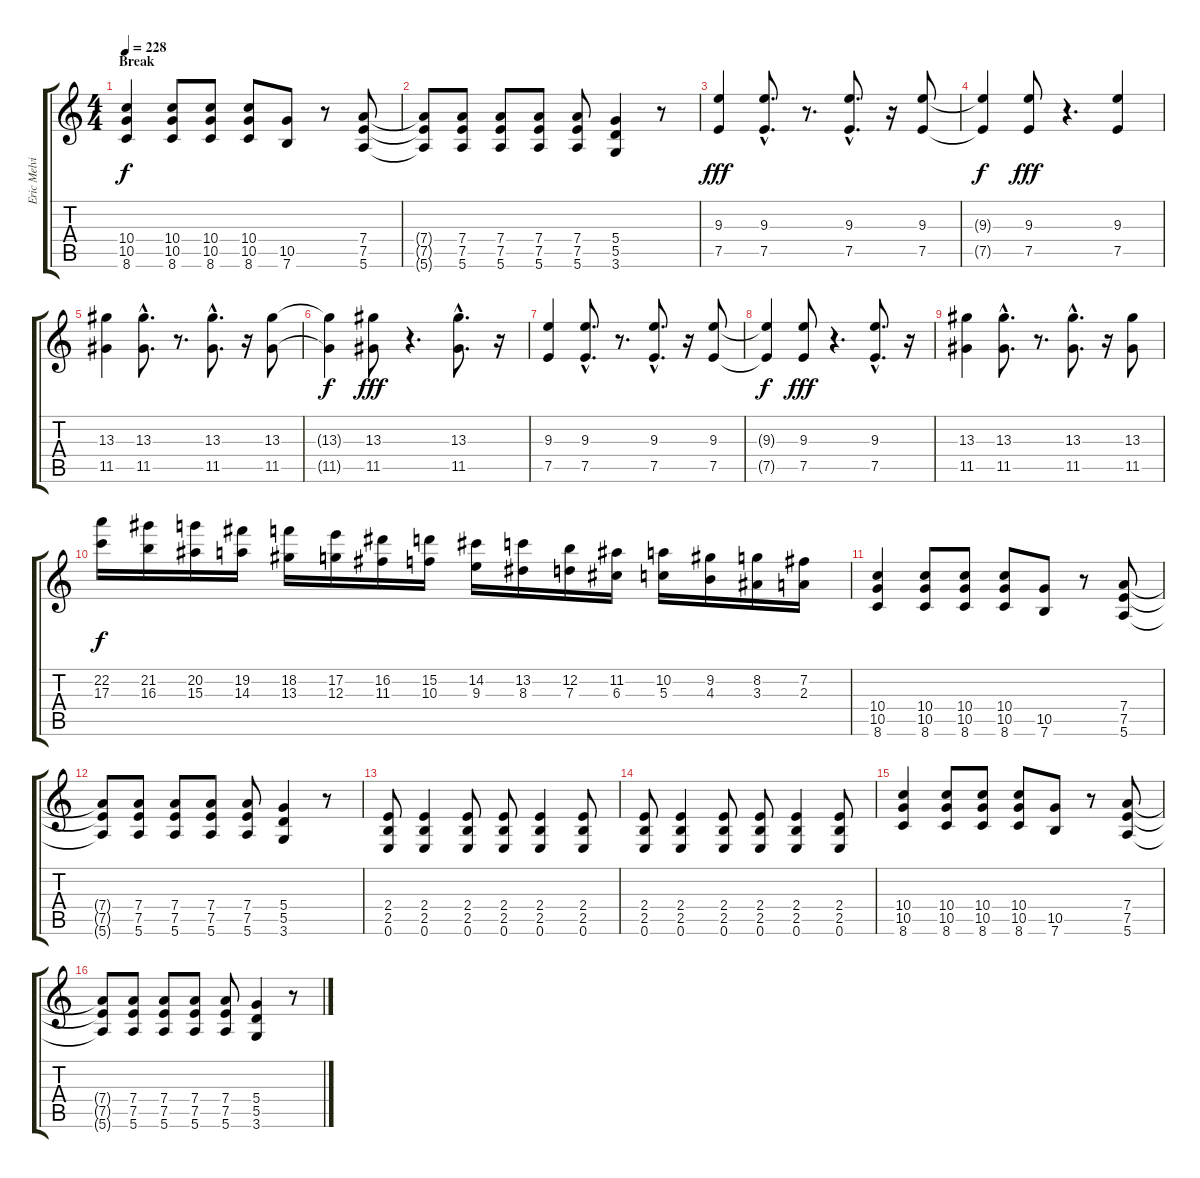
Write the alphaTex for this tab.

\track ("Eric Melvin" "Eric Melvi") {instrument distortionguitar}
\staff {score tabs}
\tuning (E4 B3 G3 D3 A2 E2) {hide}
\ts (4 4)
\section ("" "Break")
\tempo 228
\clef g2
\ks c
(10.4 10.5 8.6).4{dy f} (10.4 10.5 8.6).8 (10.4 10.5 8.6).8 (10.4 10.5 8.6).8 (10.5 7.6).8 r.8 (7.4 7.5 5.6).8 |
(7.4{t} 7.5{t} 5.6{t}).8 (7.4 7.5 5.6).8 (7.4 7.5 5.6).8 (7.4 7.5 5.6).8 (7.4 7.5 5.6).8 (5.4 5.5 3.6).4 r.8 |
(9.3 7.5).4{dy fff} (9.3{hac} 7.5{hac}).8{d} r.8{d} (9.3{hac} 7.5{hac}).8{d} r.16 (9.3 7.5).8 |
(9.3{t} 7.5{t}).4{dy f} (9.3 7.5).8{dy fff} r.4{d} (9.3 7.5).4 |
(13.3 11.5).4 (13.3{hac} 11.5{hac}).8{d} r.8{d} (13.3{hac} 11.5{hac}).8{d} r.16 (13.3 11.5).8 |
(13.3{t} 11.5{t}).4{dy f} (13.3 11.5).8{dy fff} r.4{d} (13.3{hac} 11.5{hac}).8{d} r.16 |
(9.3 7.5).4 (9.3{hac} 7.5{hac}).8{d} r.8{d} (9.3{hac} 7.5{hac}).8{d} r.16 (9.3 7.5).8 |
(9.3{t} 7.5{t}).4{dy f} (9.3 7.5).8{dy fff} r.4{d} (9.3{hac} 7.5{hac}).8{d} r.16 |
(13.3 11.5).4 (13.3{hac} 11.5{hac}).8{d} r.8{d} (13.3{hac} 11.5{hac}).8{d} r.16 (13.3 11.5).8 |
(22.2 17.3).16{dy f} (21.2 16.3).16 (20.2 15.3).16 (19.2 14.3).16 (18.2 13.3).16 (17.2 12.3).16 (16.2 11.3).16 (15.2 10.3).16 (14.2 9.3).16 (13.2 8.3).16 (12.2 7.3).16 (11.2 6.3).16 (10.2 5.3).16 (9.2 4.3).16 (8.2 3.3).16 (7.2 2.3).16 |
(10.4 10.5 8.6).4 (10.4 10.5 8.6).8 (10.4 10.5 8.6).8 (10.4 10.5 8.6).8 (10.5 7.6).8 r.8 (7.4 7.5 5.6).8 |
(7.4{t} 7.5{t} 5.6{t}).8 (7.4 7.5 5.6).8 (7.4 7.5 5.6).8 (7.4 7.5 5.6).8 (7.4 7.5 5.6).8 (5.4 5.5 3.6).4 r.8 |
(2.4 2.5 0.6).8 (2.4 2.5 0.6).4 (2.4 2.5 0.6).8 (2.4 2.5 0.6).8 (2.4 2.5 0.6).4 (2.4 2.5 0.6).8 |
(2.4 2.5 0.6).8 (2.4 2.5 0.6).4 (2.4 2.5 0.6).8 (2.4 2.5 0.6).8 (2.4 2.5 0.6).4 (2.4 2.5 0.6).8 |
(10.4 10.5 8.6).4 (10.4 10.5 8.6).8 (10.4 10.5 8.6).8 (10.4 10.5 8.6).8 (10.5 7.6).8 r.8 (7.4 7.5 5.6).8 |
(7.4{t} 7.5{t} 5.6{t}).8 (7.4 7.5 5.6).8 (7.4 7.5 5.6).8 (7.4 7.5 5.6).8 (7.4 7.5 5.6).8 (5.4 5.5 3.6).4 r.8
